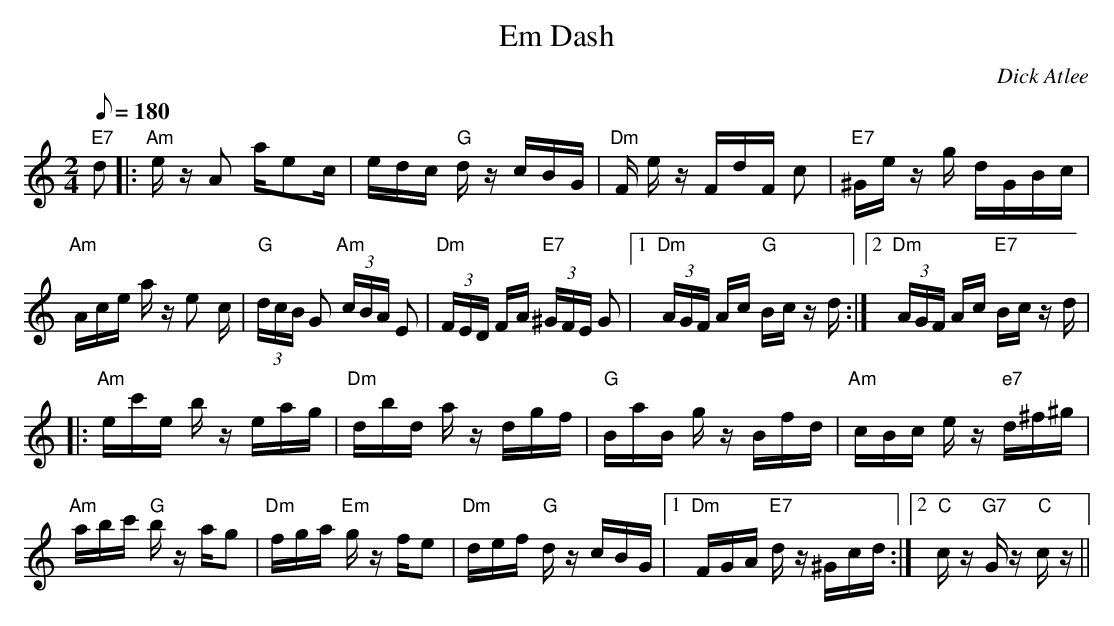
X:1
T:Em Dash
M:2/4
L:1/16
Q:1/8=180
C:Dick Atlee
K:Am
"E7" d2 |: "Am" e z A2 ae2c | edc "G" d z cBG |
"Dm" F e z FdF c2 | "E7" ^Ge z g dGBc |!
"Am" Ace a z e2 c | "G" (3dcB G2 "Am" (3cBA E2 |
"Dm" (3FED FA "E7" (3^GFE G2 |
[1 "Dm" (3AGF Ac "G" Bc z d :|[2 "Dm" (3AGF Ac "E7" Bc z d |!
|: "Am" ec'e b z eag | "Dm" dbd a z dgf |
"G" BaB g z Bfd | "Am" cBc e z "e7" d^f^g |!
"Am" abc' "G" b z ag2 | "Dm" fga "Em" g z fe2 | "Dm" def "G" d z cBG |
[1 "Dm" FGA "E7" d z ^Gcd :|[2 "C" c z "G7" G z "C" c z ||
